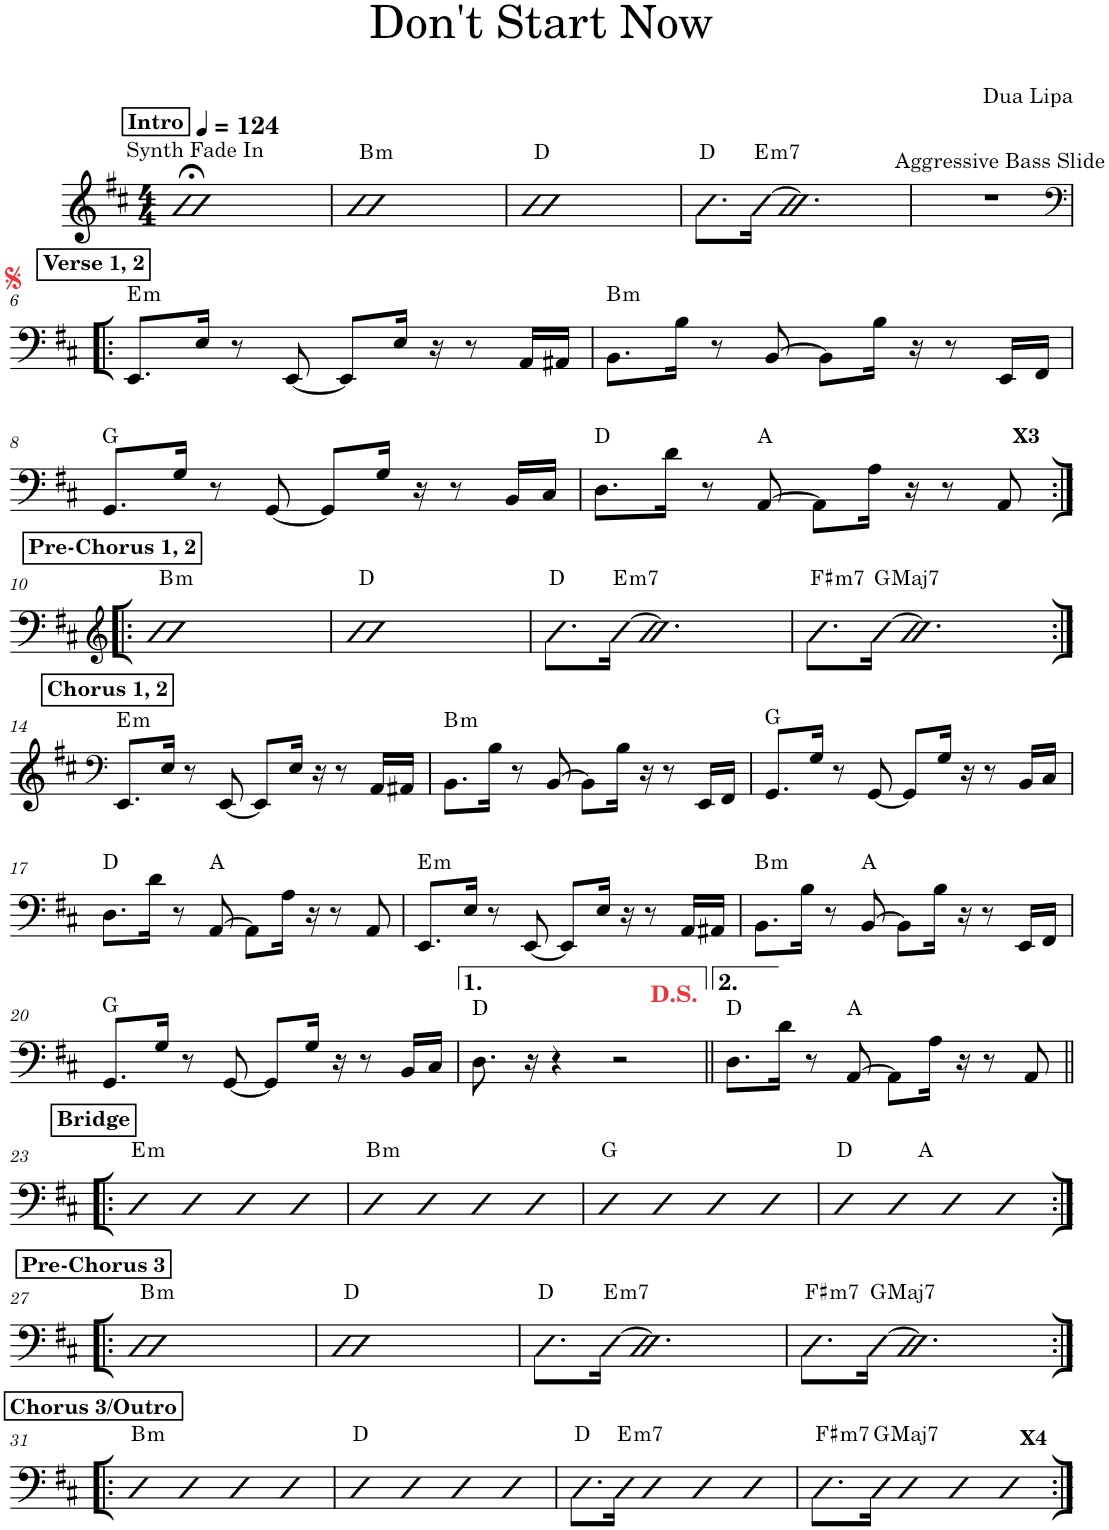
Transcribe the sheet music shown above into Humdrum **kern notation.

**kern	**harte
*part1	*part1
*staff1	*
*I"Piano	*
*I'Pno.	*
*clefG2	*
*k[f#c#]	*
*M4/4	*
*MM124	*
!!LO:REH:place=s1:a:B:cj:t=Intro
=1	=1
!LO:TX:a:t=Synth Fade In	!
1b;<	.
=2	=2
!	!LO:H:kt=m
1b	B:min
=3	=3
1b	D:maj
=4	=4
8.b\L	D:maj
!	!LO:H:kt=m7
[16b\Jk	E:min7
2.b]	.
=5	=5
!LO:TX:a:t=Aggressive Bass Slide	!
1r	.
!!LO:LB:g=z
!!LO:REH:place=s1:a:B:cj:t=Verse 1, 2
=6!|:	=6!|:
*clefF4	*
!	!LO:H:kt=m
8.EE/L	E:min
16E/Jk	.
8r	.
[8EE/	.
8EE/L]	.
16E/Jk	.
16r	.
8r	.
16AA/LL	.
16AA#X/JJ	.
=7	=7
!	!LO:H:kt=m
8.BB\L	B:min
16B\Jk	.
8r	.
[8BB/	.
8BB\L]	.
16B\Jk	.
16r	.
8r	.
16EE/LL	.
16FF#/JJ	.
!!LO:LB:g=z
=8	=8
8.GG/L	G:maj
16G/Jk	.
8r	.
[8GG/	.
8GG/L]	.
16G/Jk	.
16r	.
8r	.
16BB/LL	.
16C#/JJ	.
=9	=9
8.D\L	D:maj
16d\Jk	.
8r	.
[8AA/	A:maj
8AA\L]	.
16A\Jk	.
16r	.
8r	.
!LO:TX:a:B:t=X3	!
8AA/	.
!!LO:LB:g=z
!!LO:REH:place=s1:a:B:cj:t=Pre-Chorus 1, 2
=10:|!|:	=10:|!|:
*clefG2	*
!	!LO:H:kt=m
1b	B:min
=11	=11
1b	D:maj
=12	=12
8.b\L	D:maj
!	!LO:H:kt=m7
[16b\Jk	E:min7
2.b]	.
=13	=13
!	!LO:H:kt=m7
8.b\L	F#:min7
!	!LO:H:kt=Maj7
[16b\Jk	G:maj7
2.b]	.
!!LO:LB:g=z
!!LO:REH:place=s1:a:B:cj:t=Chorus 1, 2
=14:|!	=14:|!
*clefF4	*
!	!LO:H:kt=m
8.EE/L	E:min
16E/Jk	.
8r	.
[8EE/	.
8EE/L]	.
16E/Jk	.
16r	.
8r	.
16AA/LL	.
16AA#X/JJ	.
=15	=15
!	!LO:H:kt=m
8.BB\L	B:min
16B\Jk	.
8r	.
[8BB/	.
8BB\L]	.
16B\Jk	.
16r	.
8r	.
16EE/LL	.
16FF#/JJ	.
=16	=16
8.GG/L	G:maj
16G/Jk	.
8r	.
[8GG/	.
8GG/L]	.
16G/Jk	.
16r	.
8r	.
16BB/LL	.
16C#/JJ	.
!!LO:LB:g=z
=17	=17
8.D\L	D:maj
16d\Jk	.
8r	.
[8AA/	A:maj
8AA\L]	.
16A\Jk	.
16r	.
8r	.
8AA/	.
=18	=18
!	!LO:H:kt=m
8.EE/L	E:min
16E/Jk	.
8r	.
[8EE/	.
8EE/L]	.
16E/Jk	.
16r	.
8r	.
16AA/LL	.
16AA#X/JJ	.
=19	=19
!	!LO:H:kt=m
8.BB\L	B:min
16B\Jk	.
8r	.
[8BB/	A:maj
8BB\L]	.
16B\Jk	.
16r	.
8r	.
16EE/LL	.
16FF#/JJ	.
!!LO:LB:g=z
=20	=20
8.GG/L	G:maj
16G/Jk	.
8r	.
[8GG/	.
8GG/L]	.
16G/Jk	.
16r	.
8r	.
16BB/LL	.
16C#/JJ	.
=21	=21
8.D\	D:maj
16r	.
4r	.
2r	.
=22||	=22||
8.D\L	D:maj
16d\Jk	.
8r	.
[8AA/	A:maj
8AA\L]	.
16A\Jk	.
16r	.
8r	.
8AA/	.
!!LO:LB:g=z
!!LO:REH:place=s1:a:B:cj:t=Bridge
=23!|:	=23!|:
!	!LO:H:kt=m
4D	E:min
4D	.
4D	.
4D	.
=24	=24
!	!LO:H:kt=m
4D	B:min
4D	.
4D	.
4D	.
=25	=25
4D	G:maj
4D	.
4D	.
4D	.
=26	=26
*^	*
4D	4.ryy	D:maj
4D	.	.
.	2ryy	A:maj
4D	.	.
4D	.	.
.	8ryy	.
!!LO:LB:g=z	!!
!!LO:REH:place=s1:a:B:cj:t=Pre-Chorus 3	!!
=27:|!|:	=27:|!|:	=27:|!|:
!	!	!LO:H:kt=m
*v	*v	*
1b	B:min
=28	=28
1b	D:maj
=29	=29
8.b\L	D:maj
!	!LO:H:kt=m7
[16b\Jk	E:min7
2.b]	.
=30	=30
!	!LO:H:kt=m7
8.b\L	F#:min7
!	!LO:H:kt=Maj7
[16b\Jk	G:maj7
2.b]	.
!!LO:LB:g=z
!!LO:REH:place=s1:a:B:cj:t=Chorus 3/Outro
=31:|!|:	=31:|!|:
!	!LO:H:kt=m
4D	B:min
4D	.
4D	.
4D	.
=32	=32
4D	D:maj
4D	.
4D	.
4D	.
=33	=33
8.b\L	D:maj
!	!LO:H:kt=m7
16b\Jk	E:min7
4D	.
4D	.
4D	.
=34	=34
!	!LO:H:kt=m7
8.b\L	F#:min7
!	!LO:H:kt=Maj7
16b\Jk	G:maj7
4D	.
4D	.
!LO:TX:a:B:t=X4	!
4D	.
=:|!	=:|!
*-	*-
